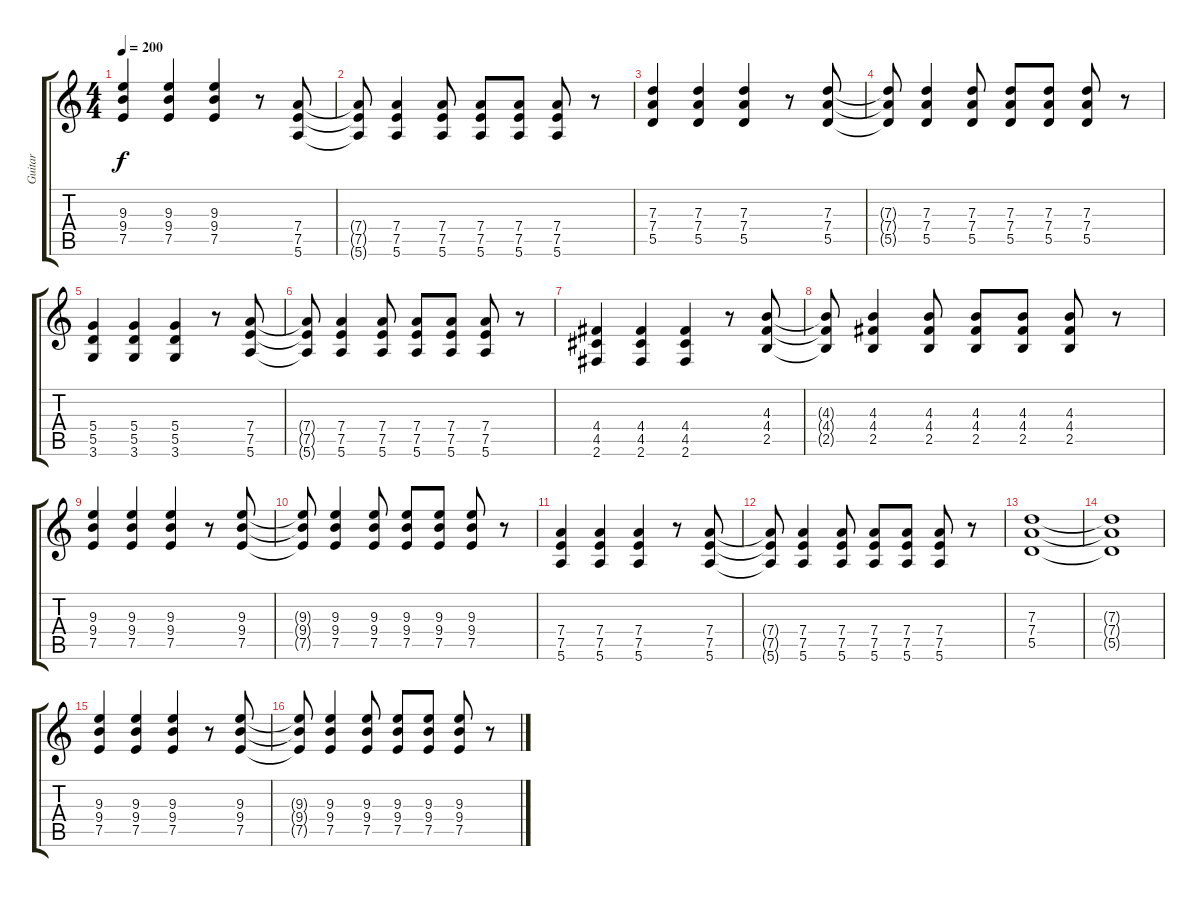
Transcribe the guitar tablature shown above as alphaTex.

\track ("Guitar" "Guitar") {instrument acousticguitarnylon}
\staff {score tabs}
\tuning (E4 B3 G3 D3 A2 E2) {hide}
\ts (4 4)
\tempo 200
\clef g2
\ks c
(9.3 9.4 7.5).4{dy f} (9.3 9.4 7.5).4 (9.3 9.4 7.5).4 r.8 (7.4 7.5 5.6).8 |
(7.4{t} 7.5{t} 5.6{t}).8 (7.4 7.5 5.6).4 (7.4 7.5 5.6).8 (7.4 7.5 5.6).8 (7.4 7.5 5.6).8 (7.4 7.5 5.6).8 r.8 |
(7.3 7.4 5.5).4 (7.3 7.4 5.5).4 (7.3 7.4 5.5).4 r.8 (7.3 7.4 5.5).8 |
(7.3{t} 7.4{t} 5.5{t}).8 (7.3 7.4 5.5).4 (7.3 7.4 5.5).8 (7.3 7.4 5.5).8 (7.3 7.4 5.5).8 (7.3 7.4 5.5).8 r.8 |
(5.4 5.5 3.6).4 (5.4 5.5 3.6).4 (5.4 5.5 3.6).4 r.8 (7.4 7.5 5.6).8 |
(7.4{t} 7.5{t} 5.6{t}).8 (7.4 7.5 5.6).4 (7.4 7.5 5.6).8 (7.4 7.5 5.6).8 (7.4 7.5 5.6).8 (7.4 7.5 5.6).8 r.8 |
(4.4 4.5 2.6).4 (4.4 4.5 2.6).4 (4.4 4.5 2.6).4 r.8 (4.3 4.4 2.5).8 |
(4.3{t} 4.4{t} 2.5{t}).8 (4.3 4.4 2.5).4 (4.3 4.4 2.5).8 (4.3 4.4 2.5).8 (4.3 4.4 2.5).8 (4.3 4.4 2.5).8 r.8 |
(9.3 9.4 7.5).4 (9.3 9.4 7.5).4 (9.3 9.4 7.5).4 r.8 (9.3 9.4 7.5).8 |
(9.3{t} 9.4{t} 7.5{t}).8 (9.3 9.4 7.5).4 (9.3 9.4 7.5).8 (9.3 9.4 7.5).8 (9.3 9.4 7.5).8 (9.3 9.4 7.5).8 r.8 |
(7.4 7.5 5.6).4 (7.4 7.5 5.6).4 (7.4 7.5 5.6).4 r.8 (7.4 7.5 5.6).8 |
(7.4{t} 7.5{t} 5.6{t}).8 (7.4 7.5 5.6).4 (7.4 7.5 5.6).8 (7.4 7.5 5.6).8 (7.4 7.5 5.6).8 (7.4 7.5 5.6).8 r.8 |
(7.3 7.4 5.5).1 |
(7.3{t} 7.4{t} 5.5{t}).1 |
(9.3 9.4 7.5).4 (9.3 9.4 7.5).4 (9.3 9.4 7.5).4 r.8 (9.3 9.4 7.5).8 |
(9.3{t} 9.4{t} 7.5{t}).8 (9.3 9.4 7.5).4 (9.3 9.4 7.5).8 (9.3 9.4 7.5).8 (9.3 9.4 7.5).8 (9.3 9.4 7.5).8 r.8
